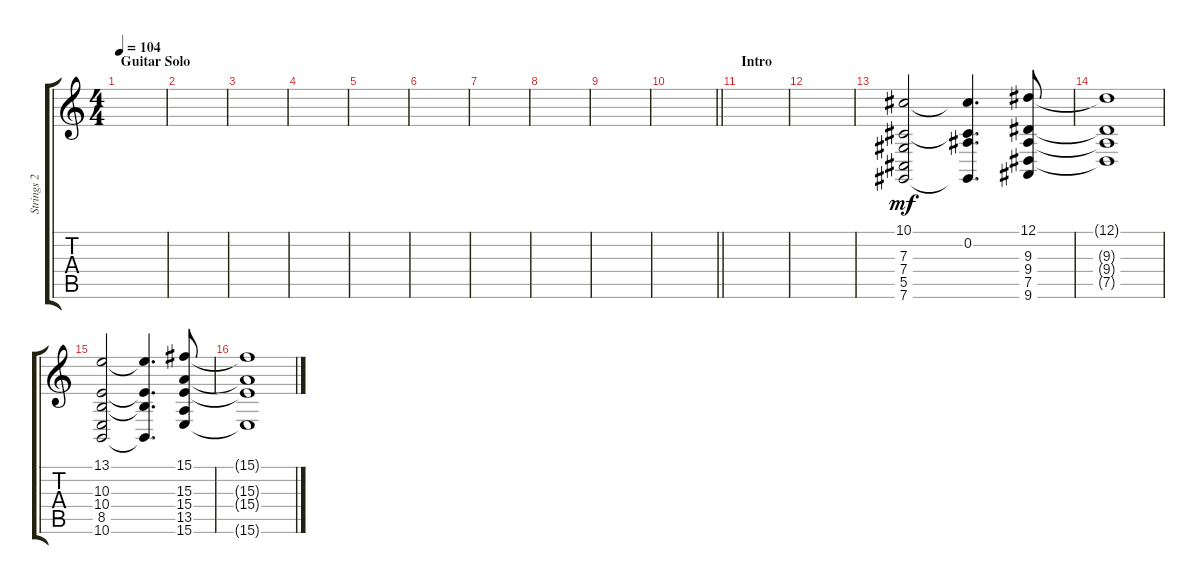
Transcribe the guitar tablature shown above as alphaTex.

\track ("Strings 2" "Strings 2") {instrument stringensemble2}
\staff {score tabs}
\tuning (Eb4 Bb3 Gb3 Db3 Ab2 Db2) {hide}
\ts (4 4)
\section ("" "Guitar Solo")
\tempo 104
\clef g2
\ks c
|
|
|
|
|
|
|
|
|
\barLineRight lightlight
|
\section ("" "Intro")
|
|
(10.1 7.3 7.4 5.5 7.6).2{dy mf} (10.1{t} 0.2 7.3{t} 7.6{t}).4{d} (12.1 9.3 9.4 7.5 9.6).8 |
(12.1{t} 9.3{t} 9.4{t} 7.5{t}).1 |
(13.1 10.3 10.4 8.5 10.6).2 (13.1{t} 10.3{t} 10.4{t} 10.6{t}).4{d} (15.1 15.3 15.4 13.5 15.6).8 |
(15.1{t} 15.3{t} 15.4{t} 15.6{t}).1
